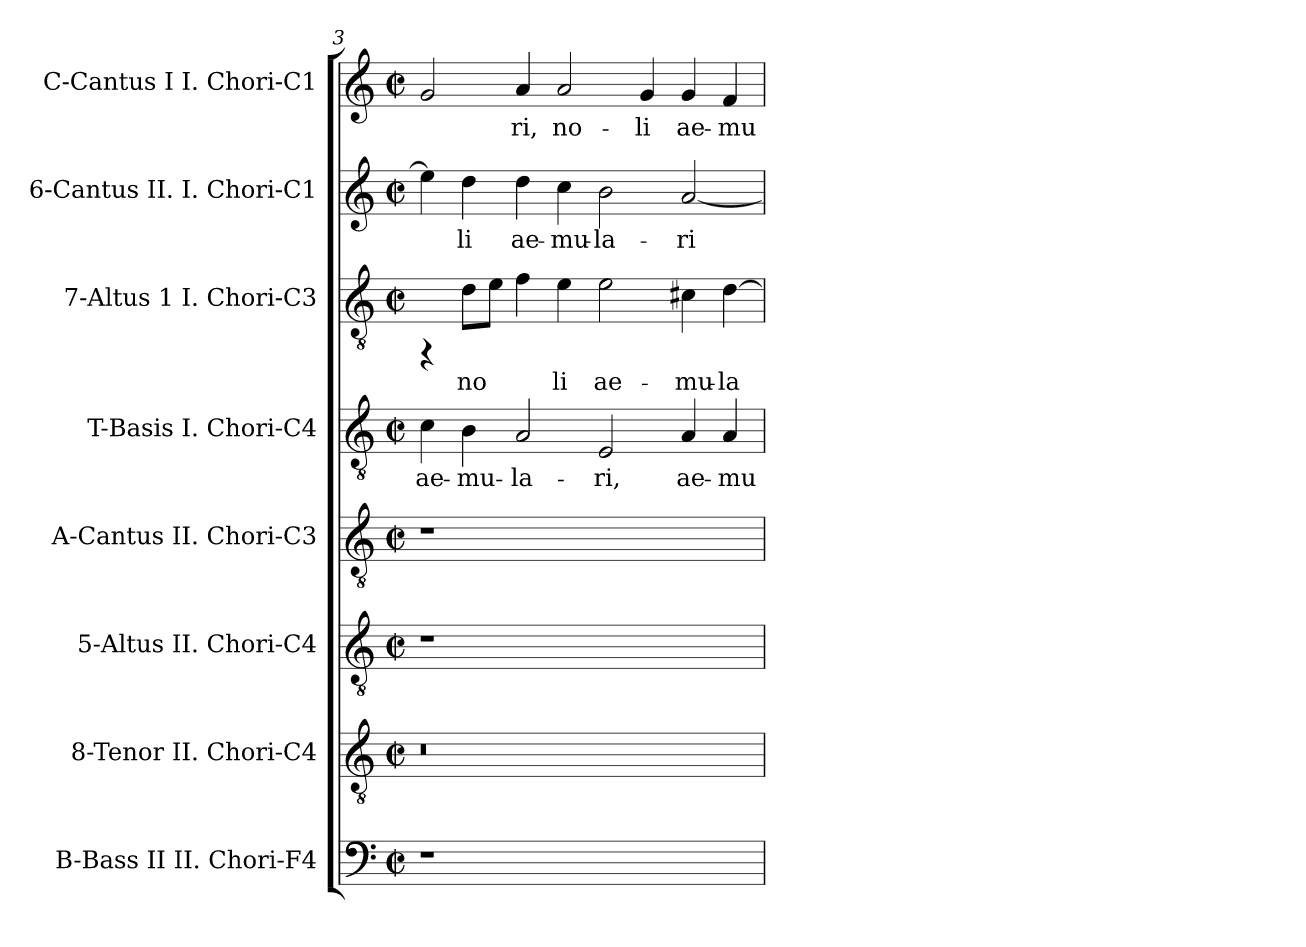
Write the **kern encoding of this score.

**kern	**kern	**kern	**kern	**kern	**text	**kern	**text	**kern	**text	**kern	**text
*part8	*part7	*part6	*part5	*part4	*part4	*part3	*part3	*part2	*part2	*part1	*part1
*staff8	*staff7	*staff6	*staff5	*staff4	*staff4	*staff3	*staff3	*staff2	*staff2	*staff1	*staff1
*I"B-Bass II  II. Chori-F4	*I"8-Tenor  II. Chori-C4	*I"5-Altus  II. Chori-C4	*I"A-Cantus  II. Chori-C3	*I"T-Basis  I. Chori-C4	*	*I"7-Altus 1  I. Chori-C3	*	*I"6-Cantus II.  I. Chori-C1	*	*I"C-Cantus I  I. Chori-C1	*
*I'B	*	*	*I'A	*I'T	*	*	*	*	*	*I'C	*
*clefF4	*clefGv2	*clefGv2	*clefGv2	*clefGv2	*	*clefGv2	*	*clefG2	*	*clefG2	*
*k[]	*k[]	*k[]	*k[]	*k[]	*	*k[]	*	*k[]	*	*k[]	*
*C:	*C:	*C:	*C:	*C:	*	*C:	*	*C:	*	*C:	*
*M2/2	*M2/2	*M2/2	*M2/2	*M2/2	*	*M2/2	*	*M2/2	*	*M2/2	*
*met(c|)	*met(c|)	*met(c|)	*met(c|)	*met(c|)	*	*met(c|)	*	*met(c|)	*	*met(c|)	*
=3	=3	=3	=3	=3	=3	=3	=3	=3	=3	=3	=3
!	!	!	!	!	!LO:LY:b:cj	!	!	!	!LO:LY:b:cj	!	!LO:LY:b:cj
1r	0r	1r	1r	4c\	ae-	4rFF	.	4ee\]	--	2g/	--
!	!	!	!	!	!LO:LY:b:cj	!	!LO:LY:b:cj	!	!LO:LY:b:cj	!	!
.	.	.	.	4B\	-mu-	8d\L	no-	4dd\	-li	.	.
!	!	!	!	!	!	!	!LO:LY:b:cj	!	!	!	!
.	.	.	.	.	.	8e\J	--	.	.	.	.
!	!	!	!	!	!LO:LY:b:cj	!	!LO:LY:b:cj	!	!LO:LY:b:cj	!	!LO:LY:b:cj
.	.	.	.	2A/	-la-	4f\	--	4dd\	ae-	4a/	-ri,
!	!	!	!	!	!	!	!LO:LY:b:cj	!	!LO:LY:b:cj	!	!LO:LY:b:cj
.	.	.	.	.	.	4e\	-li	4cc\	-mu-	2a/	no-
!	!	!	!	!	!LO:LY:b:cj	!	!LO:LY:b:cj	!	!LO:LY:b:cj	!	!
1ryy	.	1ryy	1ryy	2E/	-ri,	2e\	ae-	2b\	-la-	.	.
!	!	!	!	!	!	!	!	!	!	!	!LO:LY:b:cj
.	.	.	.	.	.	.	.	.	.	4g/	-li
!	!	!	!	!	!LO:LY:b:cj	!	!LO:LY:b:cj	!	!LO:LY:b:cj	!	!LO:LY:b:cj
.	.	.	.	4A/	ae-	4c#X\	-mu-	[<2a/	-ri	4g/	ae-
!	!	!	!	!	!LO:LY:b:cj	!	!LO:LY:b:cj	!	!	!	!LO:LY:b:cj
.	.	.	.	4A/	-mu-	[>4d\	-la-	.	.	4f/	-mu-
=	=	=	=	=	=	=	=	=	=	=	=
*-	*-	*-	*-	*-	*-	*-	*-	*-	*-	*-	*-
